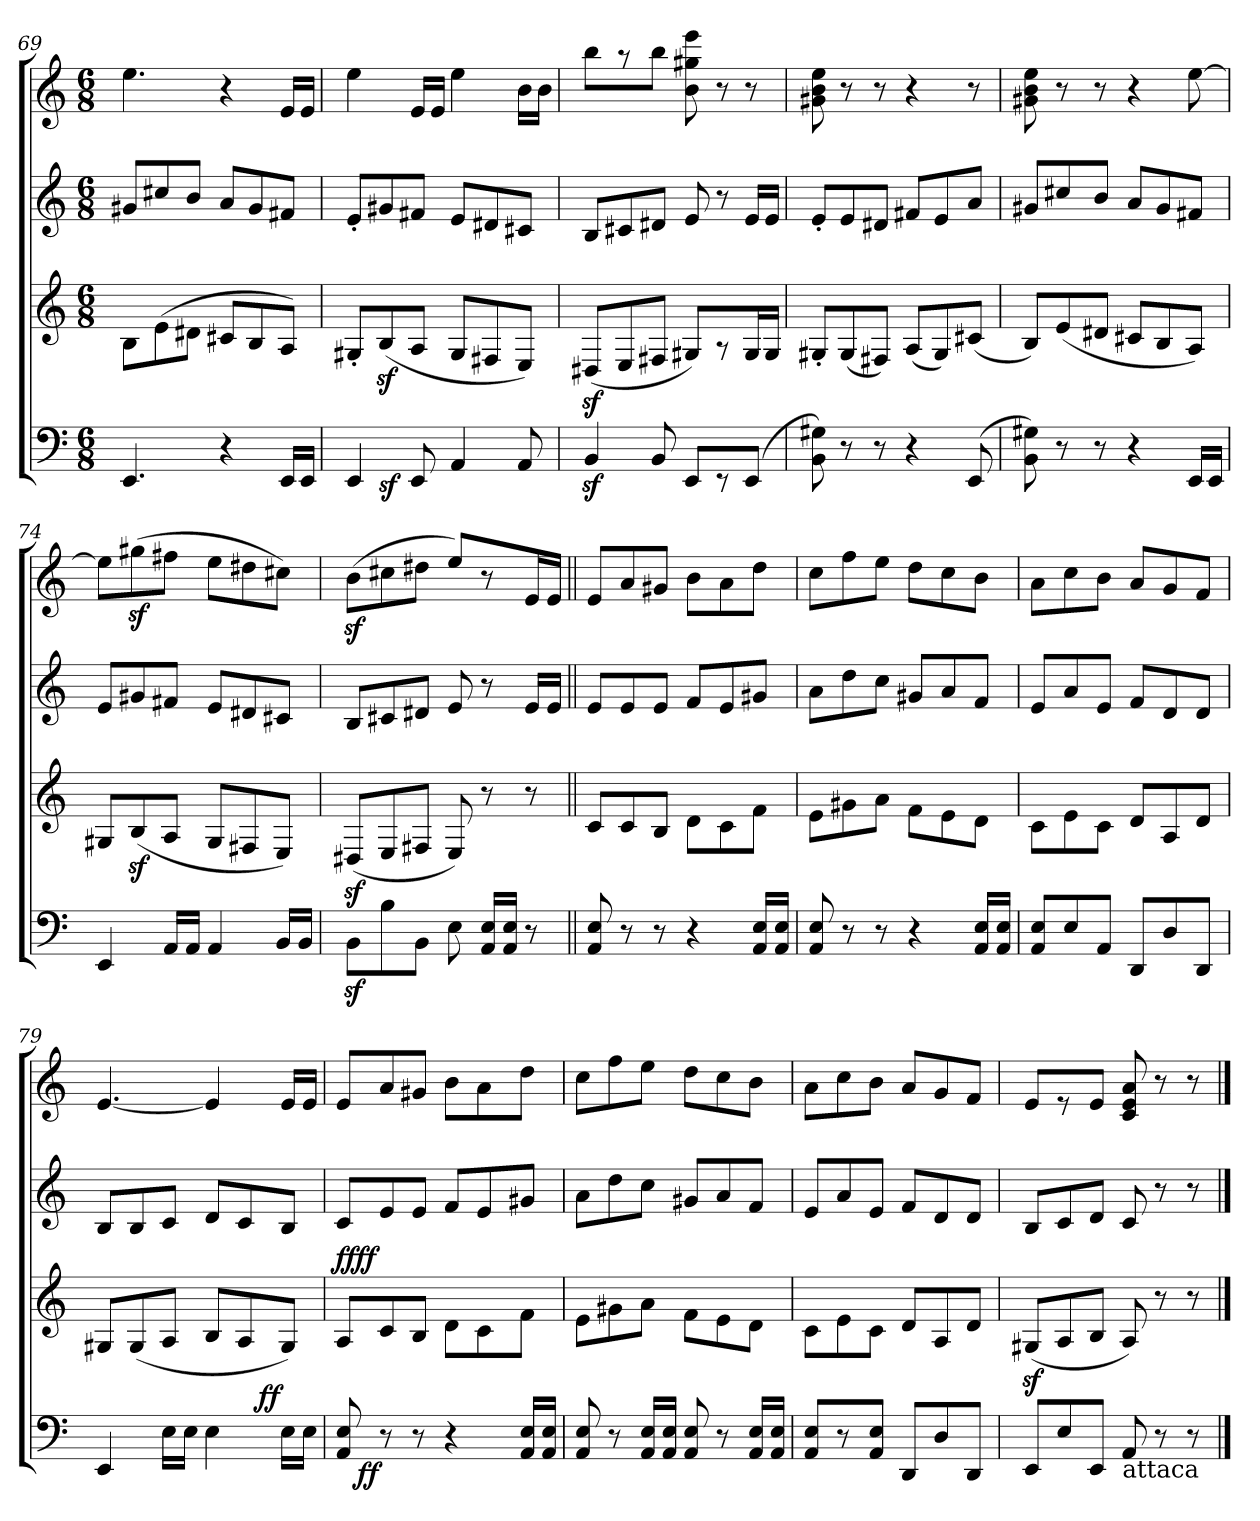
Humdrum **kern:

**kern	**dynam	**kern	**dynam	**kern	**kern
*part4	*part4	*part3	*part3	*part2	*part1
*staff4	*staff4	*staff3	*staff3	*staff2	*staff1
*M6/8	*	*M6/8	*	*M6/8	*M6/8
=69	=69	=69	=69	=69	=69
*^	*	*	*	*	*
4.EE/	8ryy	.	8B\L	.	8g#/L	4.ee\
!	!	!LO:DY:b	!	!	!	!
!	!	!LO:DY:n=1:a	!	!	!	!
.	2ryy	sf sf	(>8e\	.	8cc#/	.
.	.	.	8d#\J	.	8b/J	.
4r	.	.	8c#/L	.	8a/L	4r
.	.	.	8B/	.	8g#/	.
16EE/LL	8ryy	.	8A/J)	.	8f#/J	16e/LL
16EE/JJ	.	.	.	.	.	16e/JJ
=70	=70	=70	=70	=70	=70	=70
4EE/	8ryy	.	8G#'</L	.	8e'</L	4ee\
!	!	!LO:DY:b	!	!	!	!
.	2ryy	sf	(<8Bz</	.	8g#/	.
8EE/	.	.	8A/J	.	8f#/J	16e/LL
.	.	.	.	.	.	16e/JJ
4AA/	.	.	8G#/L	.	8e/L	4ee\
.	.	.	8F#/	.	8d#/	.
8AA/	8ryy	.	8E/J)	.	8c#/J	16b\LL
.	.	.	.	.	.	16b\JJ
*v	*v	*	*	*	*	*
=71	=71	=71	=71	=71	=71
4BBz>/	.	(<8D#z>/L	.	8B/L	8bb\L
.	.	8E/	.	8c#/	8r
8BB/	.	8F#/J	.	8d#/J	8bb\J
8EE/L	.	8G#/L)	.	8e/	8b\ 8gg#\ 8eee\
8r	.	8r	.	8r	8r
(<8EE/J	.	16G#/L	.	16e/LL	8r
.	.	16G#/JJ	.	16e/JJ	.
=72	=72	=72	=72	=72	=72
8BB\ 8G#\)	.	8G#'</L	.	8e'</L	8g#\ 8b\ 8ee\
8r	.	(<8G#/	.	8e/	8r
8r	.	8F#/J)	.	8d#/J	8r
4r	.	(<8A/L	.	8f#/L	4r
.	.	8G#/)	.	8e/	.
(<8EE/	.	(<8c#/J	.	8a/J	8r
=73	=73	=73	=73	=73	=73
*^	*	*	*	*	*
8BB\ 8G#\)	8.ryy	.	8B/L)	.	8g#/L	8g#\ 8b\ 8ee\
8r	.	.	(<8e/	.	8cc#/	8r
!	!	!LO:DY:b	!	!	!	!
!	!	!LO:DY:n=1:a	!	!	!	!
.	2ryy	sf sf	.	.	.	.
8r	.	.	8d#/J	.	8b/J	8r
4r	.	.	8c#/L	.	8a/L	4r
.	.	.	8B/	.	8g#/	.
16EE/LL	.	.	8A/J)	.	8f#/J	[8ee\
16EE/JJ	16ryy	.	.	.	.	.
!!LO:LB:g=z
=74	=74	=74	=74	=74	=74	=74
4EE/	8ryy	.	8G#/L	.	8e/L	8ee\L]
!	!	!LO:DY:b	!	!	!	!
!	!	!LO:DY:n=1:b	!	!	!	!
.	2ryy	sf sf	(<8Bz</	.	8g#/	(>8gg#z<\
16AA/LL	.	.	8A/J	.	8f#/J	8ff#\J
16AA/JJ	.	.	.	.	.	.
4AA/	.	.	8G#/L	.	8e/L	8ee\L
.	.	.	8F#/	.	8d#/	8dd#\
16BB/LL	8ryy	.	8E/J)	.	8c#/J	8cc#\J)
16BB/JJ	.	.	.	.	.	.
*v	*v	*	*	*	*	*
=75	=75	=75	=75	=75	=75
8BBz<\L	.	(<8D#z</L	.	8B/L	(>8bz<\L
8B\	.	8E/	.	8c#/	8cc#\
8BB\J	.	8F#/J	.	8d#/J	8dd#\J
8E\	.	8E/)	.	8e/	8ee/L)
16AA/ 16E/LL	.	8r	.	8r	8r
16AA/ 16E/JJ	.	.	.	.	.
8r	.	8r	.	16e/LL	16e/L
.	.	.	.	16e/JJ	16e/JJ
=76||	=76||	=76||	=76||	=76||	=76||
8AA/ 8E/	.	8c/L	.	8e/L	8e/L
8r	.	8c/	.	8e/	8a/
8r	.	8B/J	.	8e/J	8g#/J
4r	.	8d\L	.	8f/L	8b\L
.	.	8c\	.	8e/	8a\
16AA/ 16E/LL	.	8f\J	.	8g#/J	8dd\J
16AA/ 16E/JJ	.	.	.	.	.
=77	=77	=77	=77	=77	=77
8AA/ 8E/	.	8e\L	.	8a\L	8cc\L
8r	.	8g#\	.	8dd\	8ff\
8r	.	8a\J	.	8cc\J	8ee\J
4r	.	8f\L	.	8g#/L	8dd\L
.	.	8e\	.	8a/	8cc\
16AA/ 16E/LL	.	8d\J	.	8f/J	8b\J
16AA/ 16E/JJ	.	.	.	.	.
=78	=78	=78	=78	=78	=78
8AA/ 8E/L	.	8c\L	.	8e/L	8a\L
8E/	.	8e\	.	8a/	8cc\
8AA/J	.	8c\J	.	8e/J	8b\J
8DD/L	.	8d/L	.	8f/L	8a/L
8D/	.	8A/	.	8d/	8g/
8DD/J	.	8d/J	.	8d/J	8f/J
=79	=79	=79	=79	=79	=79
*^	*	*	*	*	*
4EE/	2ryy	.	8G#/L	.	8B/L	[4.e/
.	.	.	(<8G#/	.	8B/	.
16E\LL	.	.	8A/J	.	8c/J	.
16E\JJ	.	.	.	.	.	.
4E\	.	.	8B/L	.	8d/L	4e/]
.	16ryy	.	8A/	.	8c/	.
!	!	!LO:DY:a	!	!	!	!
.	8.ryy	ff	.	.	.	.
16E\LL	.	.	8G#/J)	.	8B/J	16e/LL
16E\JJ	.	.	.	.	.	16e/JJ
=80	=80	=80	=80	=80	=80	=80
!	!	!	!	!LO:DY:b	!	!
!	!	!	!	!LO:DY:n=1:a	!	!
8AA/ 8E/	16ryy	.	8A/L	ff ff	8c/L	8e/L
!	!	!LO:DY:b	!	!	!	!
.	2ryy	ff	.	.	.	.
8r	.	.	8c/	.	8e/	8a/
8r	.	.	8B/J	.	8e/J	8g#/J
4r	.	.	8d\L	.	8f/L	8b\L
.	.	.	8c\	.	8e/	8a\
.	8.ryy	.	.	.	.	.
16AA/ 16E/LL	.	.	8f\J	.	8g#/J	8dd\J
16AA/ 16E/JJ	.	.	.	.	.	.
*v	*v	*	*	*	*	*
=81	=81	=81	=81	=81	=81
8AA/ 8E/	.	8e\L	.	8a\L	8cc\L
8r	.	8g#\	.	8dd\	8ff\
16AA/ 16E/LL	.	8a\J	.	8cc\J	8ee\J
16AA/ 16E/JJ	.	.	.	.	.
8AA/ 8E/	.	8f\L	.	8g#/L	8dd\L
8r	.	8e\	.	8a/	8cc\
16AA/ 16E/LL	.	8d\J	.	8f/J	8b\J
16AA/ 16E/JJ	.	.	.	.	.
=82	=82	=82	=82	=82	=82
8AA/ 8E/L	.	8c\L	.	8e/L	8a\L
8r	.	8e\	.	8a/	8cc\
8AA/ 8E/J	.	8c\J	.	8e/J	8b\J
8DD/L	.	8d/L	.	8f/L	8a/L
8D/	.	8A/	.	8d/	8g/
8DD/J	.	8d/J	.	8d/J	8f/J
=83	=83	=83	=83	=83	=83
8EE/L	.	(<8G#z>/L	.	8B/L	8e/L
8E/	.	8A/	.	8c/	8r
8EE/J	.	8B/J	.	8d/J	8e/J
!LO:TX:b:t=attaca	!	!	!	!	!
8AA/	.	8A/)	.	8c/	8c/ 8e/ 8a/
8r	.	8r	.	8r	8r
8r	.	8r	.	8r	8r
==	==	==	==	==	==
*-	*-	*-	*-	*-	*-
